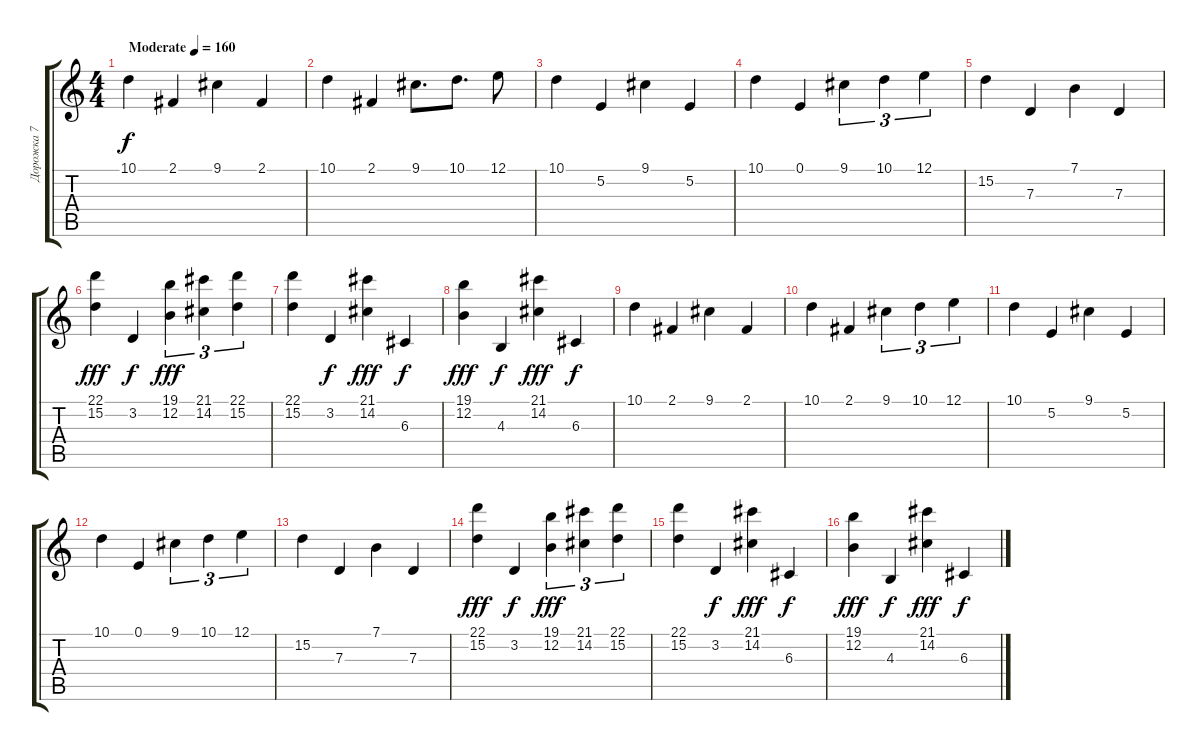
\track ("Дорожка 7" "Дорожка 7") {instrument brightacousticpiano}
\staff {score tabs}
\tuning (E4 B3 G3 D3 A2 E2) {hide}
\ts (4 4)
\tempo (160 "Moderate")
\clef g2
\ks c
10.1.4{dy f instrument brightacousticpiano} 2.1.4 9.1.4 2.1.4 |
10.1.4 2.1.4 9.1.8{d} 10.1.8{d} 12.1.8 |
10.1.4 5.2.4 9.1.4 5.2.4 |
10.1.4 0.1.4 9.1.4{tu (3 2)} 10.1.4{tu (3 2)} 12.1.4{tu (3 2)} |
15.2.4 7.3.4 7.1.4 7.3.4 |
(22.1 15.2).4{dy fff} 3.2.4{dy f} (19.1 12.2).4{tu (3 2) dy fff} (21.1 14.2).4{tu (3 2)} (22.1 15.2).4{tu (3 2)} |
(22.1 15.2).4 3.2.4{dy f} (21.1 14.2).4{dy fff} 6.3.4{dy f} |
(19.1 12.2).4{dy fff} 4.3.4{dy f} (21.1 14.2).4{dy fff} 6.3.4{dy f} |
10.1.4 2.1.4 9.1.4 2.1.4 |
10.1.4 2.1.4 9.1.4{tu (3 2)} 10.1.4{tu (3 2)} 12.1.4{tu (3 2)} |
10.1.4 5.2.4 9.1.4 5.2.4 |
10.1.4 0.1.4 9.1.4{tu (3 2)} 10.1.4{tu (3 2)} 12.1.4{tu (3 2)} |
15.2.4 7.3.4 7.1.4 7.3.4 |
(22.1 15.2).4{dy fff} 3.2.4{dy f} (19.1 12.2).4{tu (3 2) dy fff} (21.1 14.2).4{tu (3 2)} (22.1 15.2).4{tu (3 2)} |
(22.1 15.2).4 3.2.4{dy f} (21.1 14.2).4{dy fff} 6.3.4{dy f} |
(19.1 12.2).4{dy fff} 4.3.4{dy f} (21.1 14.2).4{dy fff} 6.3.4{dy f}
